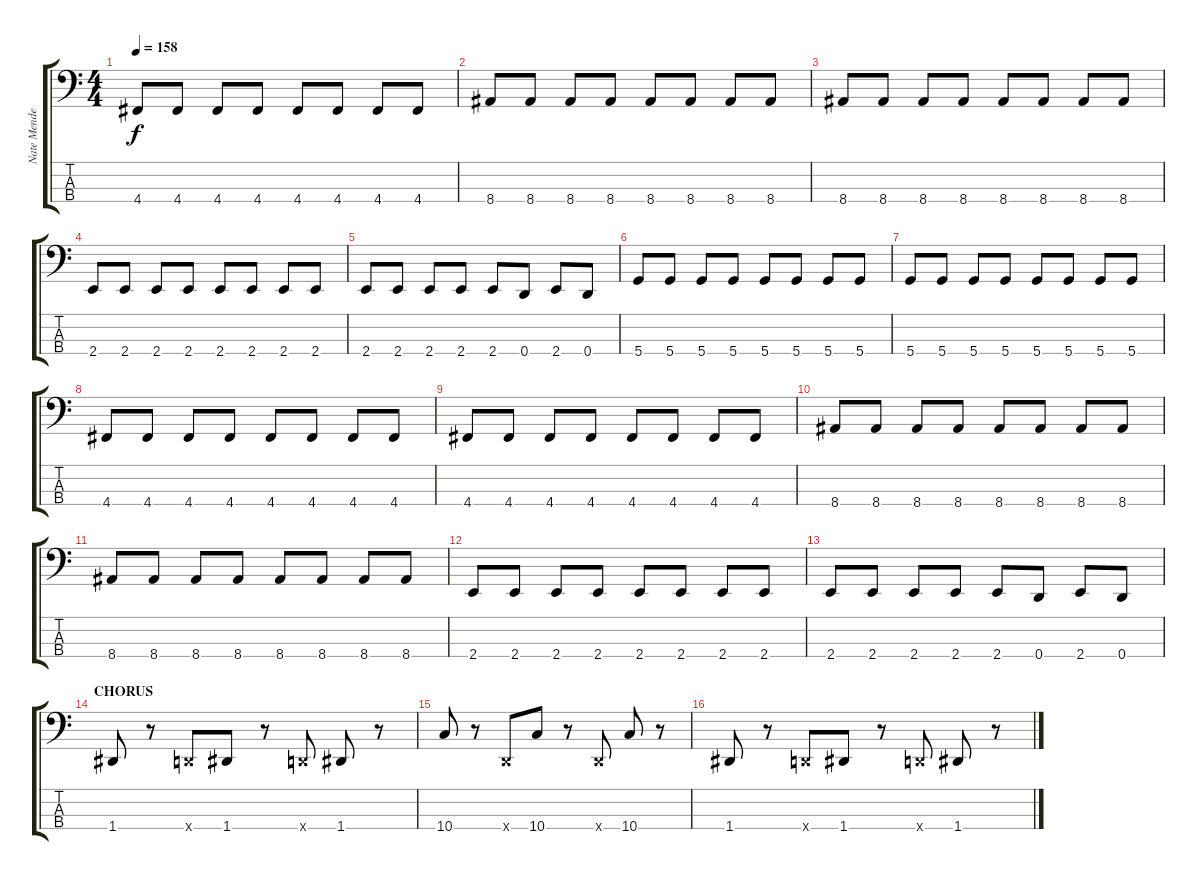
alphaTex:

\track ("Nate Mendel (Bass)" "Nate Mende") {instrument electricbasspick}
\staff {score tabs}
\tuning (G2 D2 A1 D1) {hide}
\ts (4 4)
\tempo 158
\clef f4
\ks c
4.4.8{dy f} 4.4.8 4.4.8 4.4.8 4.4.8 4.4.8 4.4.8 4.4.8 |
8.4.8 8.4.8 8.4.8 8.4.8 8.4.8 8.4.8 8.4.8 8.4.8 |
8.4.8 8.4.8 8.4.8 8.4.8 8.4.8 8.4.8 8.4.8 8.4.8 |
2.4.8 2.4.8 2.4.8 2.4.8 2.4.8 2.4.8 2.4.8 2.4.8 |
2.4.8 2.4.8 2.4.8 2.4.8 2.4.8 0.4.8 2.4.8 0.4.8 |
5.4.8 5.4.8 5.4.8 5.4.8 5.4.8 5.4.8 5.4.8 5.4.8 |
5.4.8 5.4.8 5.4.8 5.4.8 5.4.8 5.4.8 5.4.8 5.4.8 |
4.4.8 4.4.8 4.4.8 4.4.8 4.4.8 4.4.8 4.4.8 4.4.8 |
4.4.8 4.4.8 4.4.8 4.4.8 4.4.8 4.4.8 4.4.8 4.4.8 |
8.4.8 8.4.8 8.4.8 8.4.8 8.4.8 8.4.8 8.4.8 8.4.8 |
8.4.8 8.4.8 8.4.8 8.4.8 8.4.8 8.4.8 8.4.8 8.4.8 |
2.4.8 2.4.8 2.4.8 2.4.8 2.4.8 2.4.8 2.4.8 2.4.8 |
2.4.8 2.4.8 2.4.8 2.4.8 2.4.8 0.4.8 2.4.8 0.4.8 |
\section ("" "CHORUS")
1.4.8 r.8 0.4{x}.8 1.4.8 r.8 0.4{x}.8 1.4.8 r.8 |
10.4.8 r.8 0.4{x}.8 10.4.8 r.8 0.4{x}.8 10.4.8 r.8 |
1.4.8 r.8 0.4{x}.8 1.4.8 r.8 0.4{x}.8 1.4.8 r.8
